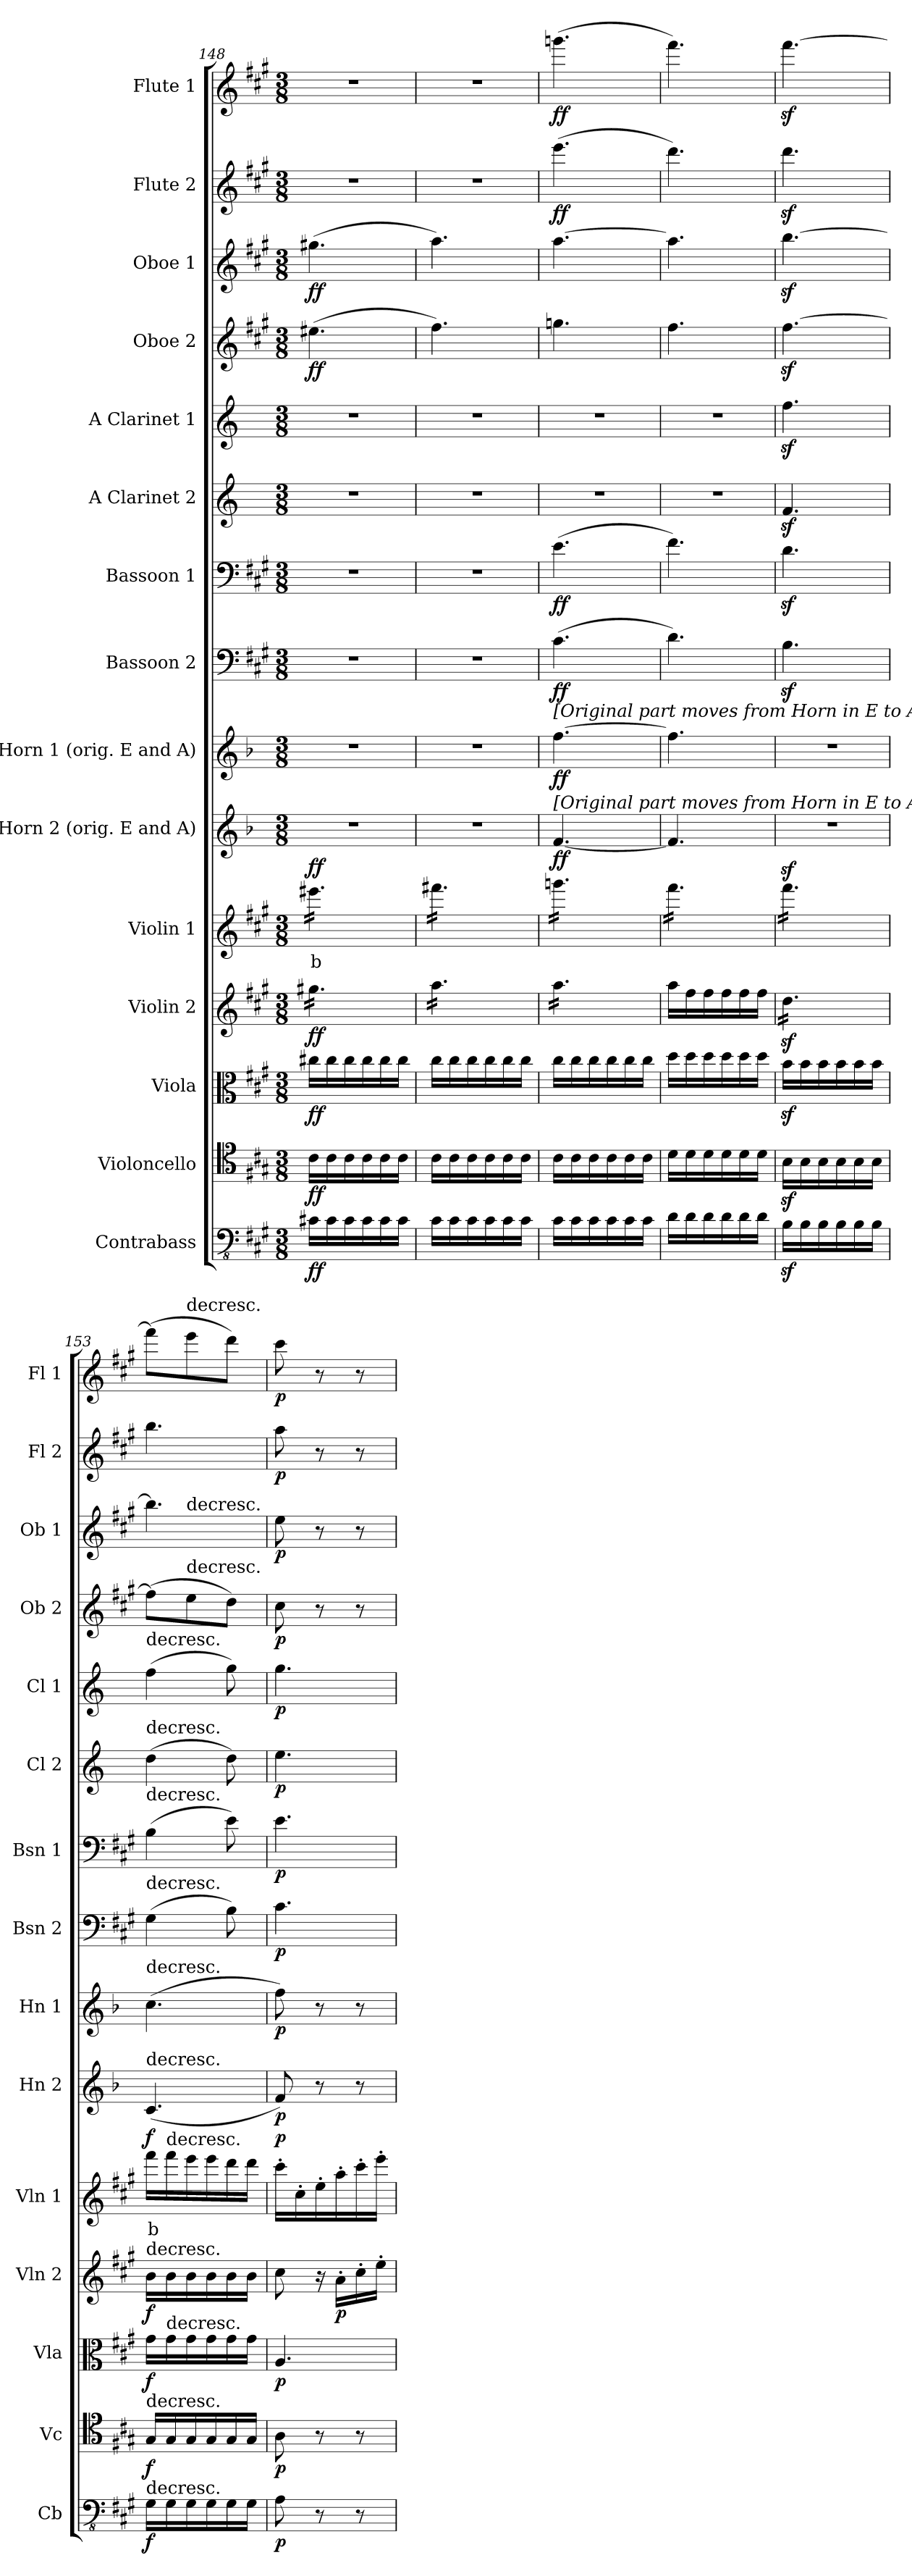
**kern	**dynam	**kern	**dynam	**kern	**dynam	**kern	**dynam	**kern	**text	**dynam	**kern	**dynam	**kern	**dynam	**kern	**dynam	**kern	**dynam	**kern	**dynam	**kern	**dynam	**kern	**dynam	**kern	**dynam	**kern	**dynam	**kern	**dynam
*part15	*part15	*part14	*part14	*part13	*part13	*part12	*part12	*part11	*part11	*part11	*part10	*part10	*part9	*part9	*part8	*part8	*part7	*part7	*part6	*part6	*part5	*part5	*part4	*part4	*part3	*part3	*part2	*part2	*part1	*part1
*staff15	*staff15	*staff14	*staff14	*staff13	*staff13	*staff12	*staff12	*staff11	*staff11	*staff11	*staff10	*staff10	*staff9	*staff9	*staff8	*staff8	*staff7	*staff7	*staff6	*staff6	*staff5	*staff5	*staff4	*staff4	*staff3	*staff3	*staff2	*staff2	*staff1	*staff1
*I"Contrabass	*	*I"Violoncello	*	*I"Viola	*	*I"Violin 2	*	*I"Violin 1	*	*	*I"E Horn 2 (orig. E and A)	*	*I"E Horn 1 (orig. E and A)	*	*I"Bassoon 2	*	*I"Bassoon 1	*	*I"A Clarinet 2	*	*I"A Clarinet 1	*	*I"Oboe 2	*	*I"Oboe 1	*	*I"Flute 2	*	*I"Flute 1	*
*I'Cb	*	*I'Vc	*	*I'Vla	*	*I'Vln 2	*	*I'Vln 1	*	*	*I'Hn 2	*	*I'Hn 1	*	*I'Bsn 2	*	*I'Bsn 1	*	*I'Cl 2	*	*I'Cl 1	*	*I'Ob 2	*	*I'Ob 1	*	*I'Fl 2	*	*I'Fl 1	*
*clefFv4	*	*clefC4	*	*clefC3	*	*clefG2	*	*clefG2	*	*	*clefG2	*	*clefG2	*	*clefF4	*	*clefF4	*	*clefG2	*	*clefG2	*	*clefG2	*	*clefG2	*	*clefG2	*	*clefG2	*
*	*	*	*	*	*	*	*	*	*	*	*ITrd5c8	*	*ITrd5c8	*	*	*	*	*	*ITrd2c3	*	*ITrd2c3	*	*	*	*	*	*	*	*	*
*k[f#c#g#]	*	*k[f#c#g#]	*	*k[f#c#g#]	*	*k[f#c#g#]	*	*k[f#c#g#]	*	*	*k[f#c#g#]	*	*k[f#c#g#]	*	*k[f#c#g#]	*	*k[f#c#g#]	*	*k[f#c#g#]	*	*k[f#c#g#]	*	*k[f#c#g#]	*	*k[f#c#g#]	*	*k[f#c#g#]	*	*k[f#c#g#]	*
*M3/8	*	*M3/8	*	*M3/8	*	*M3/8	*	*M3/8	*	*	*M3/8	*	*M3/8	*	*M3/8	*	*M3/8	*	*M3/8	*	*M3/8	*	*M3/8	*	*M3/8	*	*M3/8	*	*M3/8	*
=148	=148	=148	=148	=148	=148	=148	=148	=148	=148	=148	=148	=148	=148	=148	=148	=148	=148	=148	=148	=148	=148	=148	=148	=148	=148	=148	=148	=148	=148	=148
!	!LO:DY:b	!	!LO:DY:b	!	!LO:DY:b	!	!LO:DY:b	!	!LO:LY:b:color=#FF0000	!LO:DY:b	!	!	!	!	!	!	!	!	!	!	!	!	!	!LO:DY:b	!	!LO:DY:b	!	!	!	!
*	*	*	*	*	*	*tremolo	*	*	*	*	*	*	*	*	*	*	*	*	*	*	*	*	*	*	*	*	*	*	*	*
*	*	*	*	*	*	*	*	*tremolo	*	*	*	*	*	*	*	*	*	*	*	*	*	*	*	*	*	*	*	*	*	*
16C#X\LL	ff	16c#\LL	ff	16cc#X\LL	ff	16gg#X\LL	ff	16eee#X\LL	b	ff	4.r	.	4.r	.	4.r	.	4.r	.	4.r	.	4.r	.	(4.ee#X\	ff	(4.gg#X\	ff	4.r	.	4.r	.
16C#\	.	16c#\	.	16cc#\	.	16gg#X\	.	16eee#X\	.	.	.	.	.	.	.	.	.	.	.	.	.	.	.	.	.	.	.	.	.	.
16C#\	.	16c#\	.	16cc#\	.	16gg#X\	.	16eee#X\	.	.	.	.	.	.	.	.	.	.	.	.	.	.	.	.	.	.	.	.	.	.
16C#\	.	16c#\	.	16cc#\	.	16gg#X\	.	16eee#X\	.	.	.	.	.	.	.	.	.	.	.	.	.	.	.	.	.	.	.	.	.	.
16C#\	.	16c#\	.	16cc#\	.	16gg#X\	.	16eee#X\	.	.	.	.	.	.	.	.	.	.	.	.	.	.	.	.	.	.	.	.	.	.
16C#\JJ	.	16c#\JJ	.	16cc#\JJ	.	16gg#X\JJ	.	16eee#X\JJ	.	.	.	.	.	.	.	.	.	.	.	.	.	.	.	.	.	.	.	.	.	.
!!LO:PB:g=z
=149	=149	=149	=149	=149	=149	=149	=149	=149	=149	=149	=149	=149	=149	=149	=149	=149	=149	=149	=149	=149	=149	=149	=149	=149	=149	=149	=149	=149	=149	=149
16C#\LL	.	16c#\LL	.	16cc#\LL	.	16aa\LL	.	16fff#X\LL	.	.	4.r	.	4.r	.	4.r	.	4.r	.	4.r	.	4.r	.	4.ff#\)	.	4.aa\)	.	4.r	.	4.r	.
16C#\	.	16c#\	.	16cc#\	.	16aa\	.	16fff#X\	.	.	.	.	.	.	.	.	.	.	.	.	.	.	.	.	.	.	.	.	.	.
16C#\	.	16c#\	.	16cc#\	.	16aa\	.	16fff#X\	.	.	.	.	.	.	.	.	.	.	.	.	.	.	.	.	.	.	.	.	.	.
16C#\	.	16c#\	.	16cc#\	.	16aa\	.	16fff#X\	.	.	.	.	.	.	.	.	.	.	.	.	.	.	.	.	.	.	.	.	.	.
16C#\	.	16c#\	.	16cc#\	.	16aa\	.	16fff#X\	.	.	.	.	.	.	.	.	.	.	.	.	.	.	.	.	.	.	.	.	.	.
16C#\JJ	.	16c#\JJ	.	16cc#\JJ	.	16aa\JJ	.	16fff#X\JJ	.	.	.	.	.	.	.	.	.	.	.	.	.	.	.	.	.	.	.	.	.	.
=150	=150	=150	=150	=150	=150	=150	=150	=150	=150	=150	=150	=150	=150	=150	=150	=150	=150	=150	=150	=150	=150	=150	=150	=150	=150	=150	=150	=150	=150	=150
!	!	!	!	!	!	!	!	!	!	!	!	!	!LO:TX:a:t=[Original part moves from Horn in E to A here]	!	!	!	!	!	!	!	!	!	!	!	!	!	!	!	!	!
!	!	!	!	!	!	!	!	!	!	!	!LO:TX:a:t=[Original part moves from Horn in E to A here]	!	!	!	!	!	!	!	!	!	!	!	!	!	!	!	!	!	!	!
!	!	!	!	!	!	!	!	!	!	!	!	!LO:DY:b	!	!LO:DY:b	!	!LO:DY:b	!	!LO:DY:b	!	!	!	!	!	!	!	!	!	!LO:DY:b	!	!LO:DY:b
16C#\LL	.	16c#\LL	.	16cc#\LL	.	16aa\LL	.	16gggn\LL	.	.	[4.A/	ff	[4.a\	ff	(4.c#\	ff	(4.e\	ff	4.r	.	4.r	.	4.ggn\	.	[4.aa\	.	(4.eee\	ff	(4.gggn\	ff
16C#\	.	16c#\	.	16cc#\	.	16aa\	.	16gggn\	.	.	.	.	.	.	.	.	.	.	.	.	.	.	.	.	.	.	.	.	.	.
16C#\	.	16c#\	.	16cc#\	.	16aa\	.	16gggn\	.	.	.	.	.	.	.	.	.	.	.	.	.	.	.	.	.	.	.	.	.	.
16C#\	.	16c#\	.	16cc#\	.	16aa\	.	16gggn\	.	.	.	.	.	.	.	.	.	.	.	.	.	.	.	.	.	.	.	.	.	.
16C#\	.	16c#\	.	16cc#\	.	16aa\	.	16gggn\	.	.	.	.	.	.	.	.	.	.	.	.	.	.	.	.	.	.	.	.	.	.
16C#\JJ	.	16c#\JJ	.	16cc#\JJ	.	16aa\JJ	.	16gggn\JJ	.	.	.	.	.	.	.	.	.	.	.	.	.	.	.	.	.	.	.	.	.	.
*	*	*	*	*	*	*Xtremolo	*	*	*	*	*	*	*	*	*	*	*	*	*	*	*	*	*	*	*	*	*	*	*	*
=151	=151	=151	=151	=151	=151	=151	=151	=151	=151	=151	=151	=151	=151	=151	=151	=151	=151	=151	=151	=151	=151	=151	=151	=151	=151	=151	=151	=151	=151	=151
16D\LL	.	16d\LL	.	16dd\LL	.	16aa\LL	.	16fff#\LL	.	.	4.A/]	.	4.a\]	.	4.d\)	.	4.f#\)	.	4.r	.	4.r	.	4.ff#\	.	4.aa\]	.	4.ddd\)	.	4.fff#\)	.
16D\	.	16d\	.	16dd\	.	16ff#\	.	16fff#\	.	.	.	.	.	.	.	.	.	.	.	.	.	.	.	.	.	.	.	.	.	.
16D\	.	16d\	.	16dd\	.	16ff#\	.	16fff#\	.	.	.	.	.	.	.	.	.	.	.	.	.	.	.	.	.	.	.	.	.	.
16D\	.	16d\	.	16dd\	.	16ff#\	.	16fff#\	.	.	.	.	.	.	.	.	.	.	.	.	.	.	.	.	.	.	.	.	.	.
16D\	.	16d\	.	16dd\	.	16ff#\	.	16fff#\	.	.	.	.	.	.	.	.	.	.	.	.	.	.	.	.	.	.	.	.	.	.
16D\JJ	.	16d\JJ	.	16dd\JJ	.	16ff#\JJ	.	16fff#\JJ	.	.	.	.	.	.	.	.	.	.	.	.	.	.	.	.	.	.	.	.	.	.
=152	=152	=152	=152	=152	=152	=152	=152	=152	=152	=152	=152	=152	=152	=152	=152	=152	=152	=152	=152	=152	=152	=152	=152	=152	=152	=152	=152	=152	=152	=152
*	*	*	*	*	*	*tremolo	*	*	*	*	*	*	*	*	*	*	*	*	*	*	*	*	*	*	*	*	*	*	*	*
16BBz<\LL	.	16Bz<\LL	.	16bz<\LL	.	16ddz<\LL	.	16fff#z<\LL	.	.	4.r	.	4.r	.	4.Bz<\	.	4.dz<\	.	4.dz</	.	4.ddz<\	.	[4.ff#z<\	.	[4.bbz<\	.	4.dddz<\	.	[4.fff#z<\	.
16BB\	.	16B\	.	16b\	.	16ddz<\	.	16fff#z<\	.	.	.	.	.	.	.	.	.	.	.	.	.	.	.	.	.	.	.	.	.	.
16BB\	.	16B\	.	16b\	.	16ddz<\	.	16fff#z<\	.	.	.	.	.	.	.	.	.	.	.	.	.	.	.	.	.	.	.	.	.	.
16BB\	.	16B\	.	16b\	.	16ddz<\	.	16fff#z<\	.	.	.	.	.	.	.	.	.	.	.	.	.	.	.	.	.	.	.	.	.	.
16BB\	.	16B\	.	16b\	.	16ddz<\	.	16fff#z<\	.	.	.	.	.	.	.	.	.	.	.	.	.	.	.	.	.	.	.	.	.	.
16BB\JJ	.	16B\JJ	.	16b\JJ	.	16ddz<\JJ	.	16fff#z<\JJ	.	.	.	.	.	.	.	.	.	.	.	.	.	.	.	.	.	.	.	.	.	.
*	*	*	*	*	*	*	*	*Xtremolo	*	*	*	*	*	*	*	*	*	*	*	*	*	*	*	*	*	*	*	*	*	*
*	*	*	*	*	*	*Xtremolo	*	*	*	*	*	*	*	*	*	*	*	*	*	*	*	*	*	*	*	*	*	*	*	*
=153	=153	=153	=153	=153	=153	=153	=153	=153	=153	=153	=153	=153	=153	=153	=153	=153	=153	=153	=153	=153	=153	=153	=153	=153	=153	=153	=153	=153	=153	=153
!	!	!	!	!	!	!	!	!	!	!	!	!	!	!	!	!	!	!	!	!	!LO:TX:a:t=decresc.	!	!	!	!	!	!	!	!	!
!	!	!	!	!	!	!	!	!	!	!	!	!	!	!	!	!	!	!	!LO:TX:a:t=decresc.	!	!	!	!	!	!	!	!	!	!	!
!	!	!	!	!	!	!	!	!	!	!	!	!	!	!	!	!	!LO:TX:a:t=decresc.	!	!	!	!	!	!	!	!	!	!	!	!	!
!	!	!	!	!	!	!	!	!	!	!	!	!	!	!	!LO:TX:a:t=decresc.	!	!	!	!	!	!	!	!	!	!	!	!	!	!	!
!	!	!	!	!	!	!	!	!	!	!	!	!	!LO:TX:a:t=decresc.	!	!	!	!	!	!	!	!	!	!	!	!	!	!	!	!	!
!	!	!	!	!	!	!	!	!	!	!	!LO:TX:a:t=decresc.	!	!	!	!	!	!	!	!	!	!	!	!	!	!	!	!	!	!	!
!	!	!	!	!	!	!LO:TX:a:t=decresc.	!	!	!	!	!	!	!	!	!	!	!	!	!	!	!	!	!	!	!	!	!	!	!	!
!	!	!LO:TX:a:t=decresc.	!	!	!	!	!	!	!	!	!	!	!	!	!	!	!	!	!	!	!	!	!	!	!	!	!	!	!	!
!LO:TX:a:t=decresc.	!	!	!	!	!	!	!	!	!	!	!	!	!	!	!	!	!	!	!	!	!	!	!	!	!	!	!	!	!	!
!	!LO:DY:b	!	!LO:DY:b	!	!LO:DY:b	!	!LO:DY:b	!	!LO:LY:b:color=#FF0000	!LO:DY:b	!	!	!	!	!	!	!	!	!	!	!	!	!	!	!	!	!	!	!	!
*	*	*	*	*	*	*	*	*	*	*	*	*	*	*	*	*	*	*	*	*	*	*	*	*	*^	*	*	*	*	*
16GG#\LL	f	16G#/LL	f	16g#\LL	f	16b\LL	f	16fff#\LL	b	f	(4.E/	.	(4.e\	.	(4G#\	.	(4B\	.	(4b\	.	(4dd\	.	(8ff#\L]	.	4.bb\]	8ryy	.	4.bb\	.	(8fff#\L]	.
!	!	!	!	!	!	!	!	!LO:TX:a:t=decresc.	!	!	!	!	!	!	!	!	!	!	!	!	!	!	!	!	!	!	!	!	!	!	!
!	!	!	!	!LO:TX:a:t=decresc.	!	!	!	!	!	!	!	!	!	!	!	!	!	!	!	!	!	!	!	!	!	!	!	!	!	!	!
16GG#\	.	16G#/	.	16g#\	.	16b\	.	16fff#\	.	.	.	.	.	.	.	.	.	.	.	.	.	.	.	.	.	.	.	.	.	.	.
!	!	!	!	!	!	!	!	!	!	!	!	!	!	!	!	!	!	!	!	!	!	!	!	!	!	!	!	!	!	!LO:TX:a:t=decresc.	!
!	!	!	!	!	!	!	!	!	!	!	!	!	!	!	!	!	!	!	!	!	!	!	!	!	!	!LO:TX:a:t=decresc.	!	!	!	!	!
!	!	!	!	!	!	!	!	!	!	!	!	!	!	!	!	!	!	!	!	!	!	!	!LO:TX:a:t=decresc.	!	!	!	!	!	!	!	!
16GG#\	.	16G#/	.	16g#\	.	16b\	.	16eee\	.	.	.	.	.	.	.	.	.	.	.	.	.	.	8ee\	.	.	4ryy	.	.	.	8eee\	.
16GG#\	.	16G#/	.	16g#\	.	16b\	.	16eee\	.	.	.	.	.	.	.	.	.	.	.	.	.	.	.	.	.	.	.	.	.	.	.
16GG#\	.	16G#/	.	16g#\	.	16b\	.	16ddd\	.	.	.	.	.	.	8B\)	.	8e\)	.	8b\)	.	8ee\)	.	8dd\J)	.	.	.	.	.	.	8ddd\J)	.
16GG#\JJ	.	16G#/JJ	.	16g#\JJ	.	16b\JJ	.	16ddd\JJ	.	.	.	.	.	.	.	.	.	.	.	.	.	.	.	.	.	.	.	.	.	.	.
=154	=154	=154	=154	=154	=154	=154	=154	=154	=154	=154	=154	=154	=154	=154	=154	=154	=154	=154	=154	=154	=154	=154	=154	=154	=154	=154	=154	=154	=154	=154	=154
!	!LO:DY:b	!	!LO:DY:b	!	!LO:DY:b	!	!	!	!	!LO:DY:b	!	!LO:DY:b	!	!LO:DY:b	!	!LO:DY:b	!	!LO:DY:b	!	!LO:DY:b	!	!LO:DY:b	!	!LO:DY:b	!	!	!LO:DY:b	!	!LO:DY:b	!	!LO:DY:b
*	*	*	*	*	*	*	*	*	*	*	*	*	*	*	*	*	*	*	*	*	*	*	*	*	*v	*v	*	*	*	*	*
8AA\	p	8A\	p	4.A/	p	8cc#\	.	16ccc#'\LL	.	p	8A/)	p	8a\)	p	4.c#\	p	4.e\	p	4.cc#\	p	4.ee\	p	8cc#\	p	8ee\	p	8aa\	p	8ccc#\	p
.	.	.	.	.	.	.	.	16cc#'\	.	.	.	.	.	.	.	.	.	.	.	.	.	.	.	.	.	.	.	.	.	.
8r	.	8r	.	.	.	16r	.	16ee'\	.	.	8r	.	8r	.	.	.	.	.	.	.	.	.	8r	.	8r	.	8r	.	8r	.
!	!	!	!	!	!	!	!LO:DY:b	!	!	!	!	!	!	!	!	!	!	!	!	!	!	!	!	!	!	!	!	!	!	!
.	.	.	.	.	.	16a'\LL	p	16aa'\	.	.	.	.	.	.	.	.	.	.	.	.	.	.	.	.	.	.	.	.	.	.
8r	.	8r	.	.	.	16cc#'\	.	16ccc#'\	.	.	8r	.	8r	.	.	.	.	.	.	.	.	.	8r	.	8r	.	8r	.	8r	.
.	.	.	.	.	.	16ee'\JJ	.	16eee'\JJ	.	.	.	.	.	.	.	.	.	.	.	.	.	.	.	.	.	.	.	.	.	.
=	=	=	=	=	=	=	=	=	=	=	=	=	=	=	=	=	=	=	=	=	=	=	=	=	=	=	=	=	=	=
*-	*-	*-	*-	*-	*-	*-	*-	*-	*-	*-	*-	*-	*-	*-	*-	*-	*-	*-	*-	*-	*-	*-	*-	*-	*-	*-	*-	*-	*-	*-
